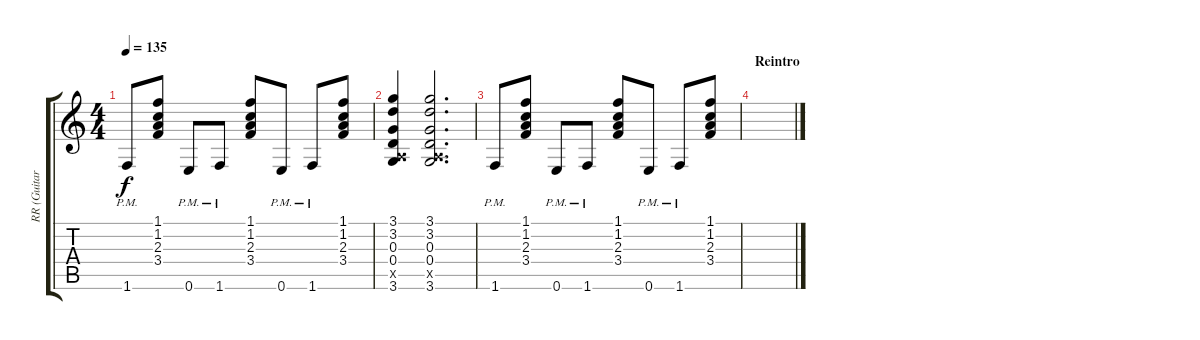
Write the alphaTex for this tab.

\track ("RR (Guitar 5)" "RR (Guitar") {instrument distortionguitar}
\staff {score tabs}
\tuning (E4 B3 G3 D3 A2 E2) {hide}
\ts (4 4)
\tempo 135
\clef g2
\ks c
1.6{pm}.8{dy f} (1.1 1.2 2.3 3.4).8 0.6{pm}.8 1.6{pm}.8 (1.1 1.2 2.3 3.4).8 0.6{pm}.8 1.6{pm}.8 (1.1 1.2 2.3 3.4).8 |
(3.1 3.2 0.3 0.4 0.5{x} 3.6).4 (3.1 3.2 0.3 0.4 0.5{x} 3.6).2{d} |
1.6{pm}.8 (1.1 1.2 2.3 3.4).8 0.6{pm}.8 1.6{pm}.8 (1.1 1.2 2.3 3.4).8 0.6{pm}.8 1.6{pm}.8 (1.1 1.2 2.3 3.4).8 |
\section ("" "Reintro")
